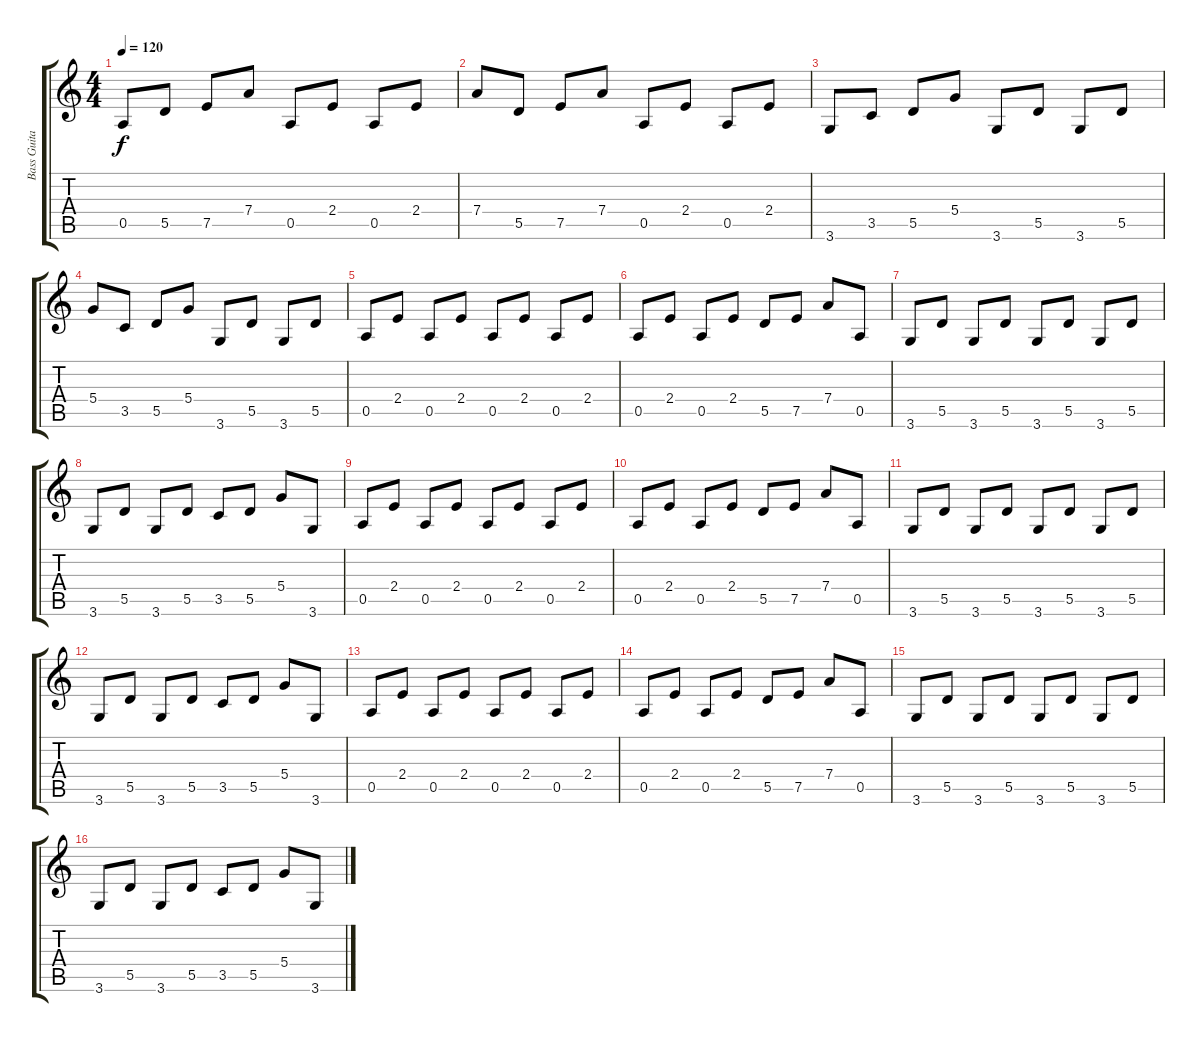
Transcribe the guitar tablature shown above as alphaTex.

\track ("Bass Guitar" "Bass Guita") {instrument electricbassfinger}
\staff {score tabs}
\tuning (E4 B3 G3 D3 A2 E2) {hide}
\ts (4 4)
\tempo 120
\clef g2
\ks c
0.5.8{dy f} 5.5.8 7.5.8 7.4.8 0.5.8 2.4.8 0.5.8 2.4.8 |
7.4.8 5.5.8 7.5.8 7.4.8 0.5.8 2.4.8 0.5.8 2.4.8 |
3.6.8 3.5.8 5.5.8 5.4.8 3.6.8 5.5.8 3.6.8 5.5.8 |
5.4.8 3.5.8 5.5.8 5.4.8 3.6.8 5.5.8 3.6.8 5.5.8 |
0.5.8 2.4.8 0.5.8 2.4.8 0.5.8 2.4.8 0.5.8 2.4.8 |
0.5.8 2.4.8 0.5.8 2.4.8 5.5.8 7.5.8 7.4.8 0.5.8 |
3.6.8 5.5.8 3.6.8 5.5.8 3.6.8 5.5.8 3.6.8 5.5.8 |
3.6.8 5.5.8 3.6.8 5.5.8 3.5.8 5.5.8 5.4.8 3.6.8 |
0.5.8 2.4.8 0.5.8 2.4.8 0.5.8 2.4.8 0.5.8 2.4.8 |
0.5.8 2.4.8 0.5.8 2.4.8 5.5.8 7.5.8 7.4.8 0.5.8 |
3.6.8 5.5.8 3.6.8 5.5.8 3.6.8 5.5.8 3.6.8 5.5.8 |
3.6.8 5.5.8 3.6.8 5.5.8 3.5.8 5.5.8 5.4.8 3.6.8 |
0.5.8 2.4.8 0.5.8 2.4.8 0.5.8 2.4.8 0.5.8 2.4.8 |
0.5.8 2.4.8 0.5.8 2.4.8 5.5.8 7.5.8 7.4.8 0.5.8 |
3.6.8 5.5.8 3.6.8 5.5.8 3.6.8 5.5.8 3.6.8 5.5.8 |
3.6.8 5.5.8 3.6.8 5.5.8 3.5.8 5.5.8 5.4.8 3.6.8
